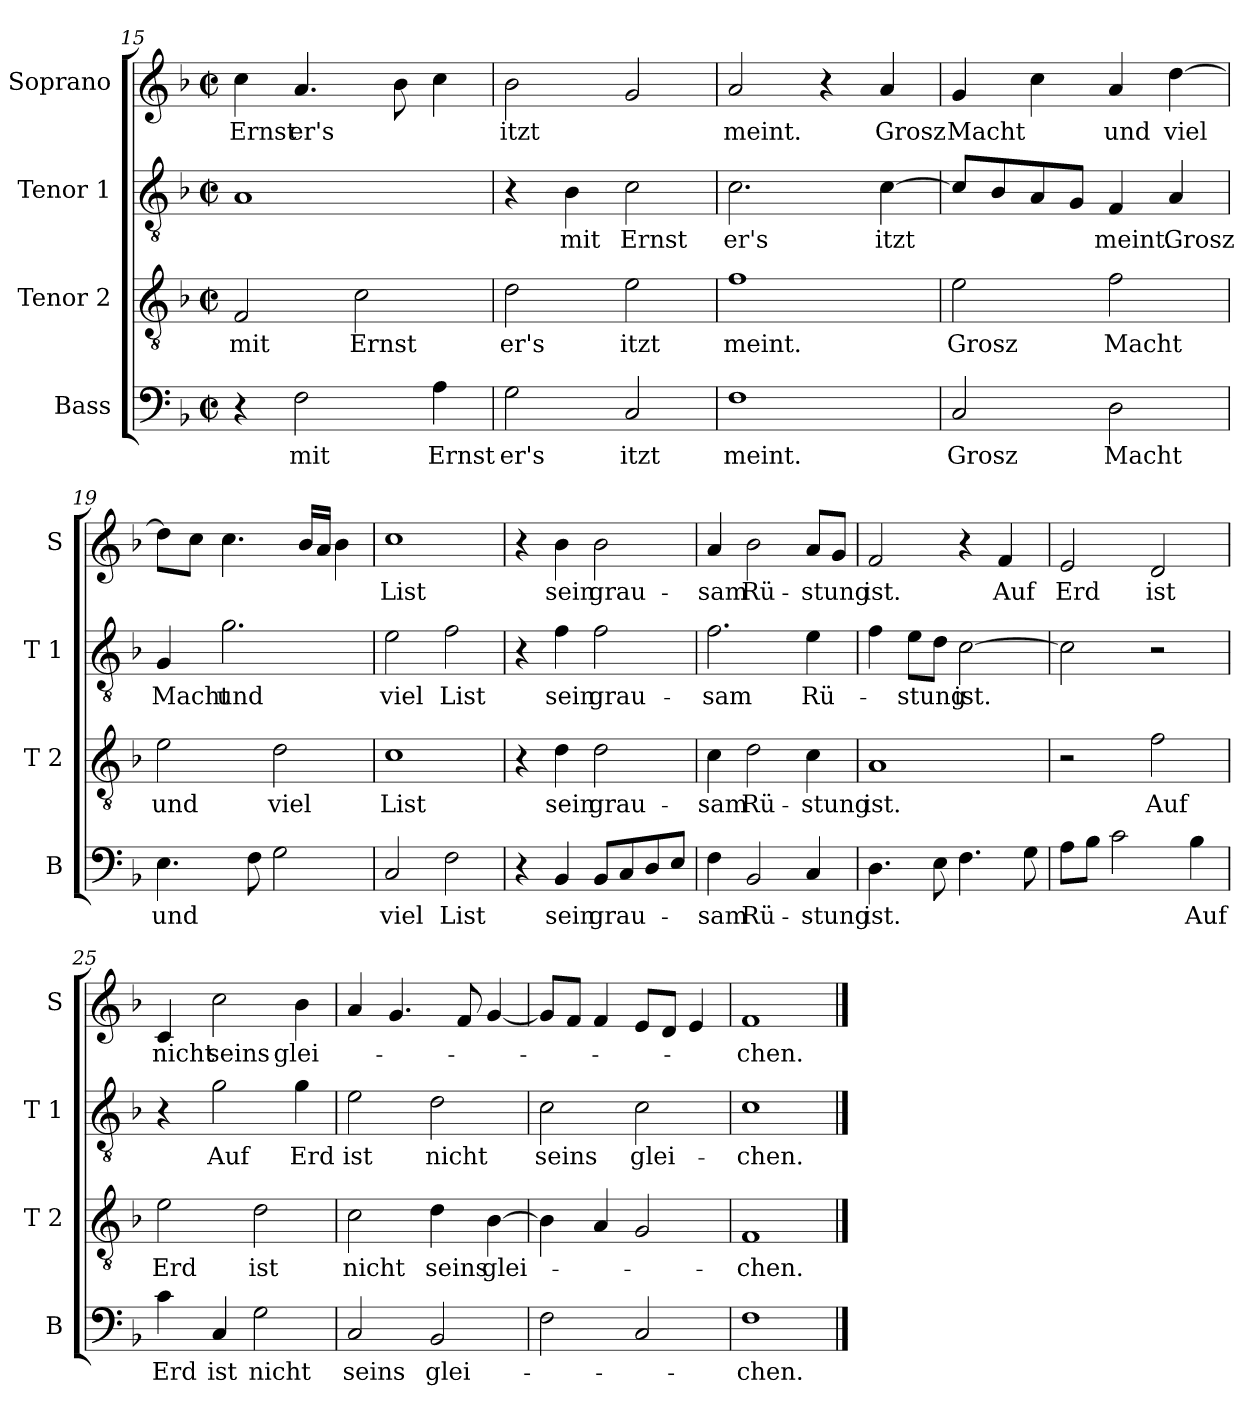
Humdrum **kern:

**kern	**text	**kern	**text	**kern	**text	**kern	**text
*part4	*part4	*part3	*part3	*part2	*part2	*part1	*part1
*staff4	*staff4	*staff3	*staff3	*staff2	*staff2	*staff1	*staff1
*I"Bass	*	*I"Tenor 2	*	*I"Tenor 1	*	*I"Soprano	*
*I'B	*	*I'T 2	*	*I'T 1	*	*I'S	*
*clefF4	*	*clefGv2	*	*clefGv2	*	*clefG2	*
*k[b-]	*	*k[b-]	*	*k[b-]	*	*k[b-]	*
*F:	*	*F:	*	*F:	*	*F:	*
*M2/2	*	*M2/2	*	*M2/2	*	*M2/2	*
*met(c|)	*	*met(c|)	*	*met(c|)	*	*met(c|)	*
=15	=15	=15	=15	=15	=15	=15	=15
!	!	!	!LO:LY:b	!	!	!	!LO:LY:b
4r	.	2F/	mit	1A	.	4cc\	Ernst
!	!LO:LY:b	!	!	!	!	!	!LO:LY:b
2F\	mit	.	.	.	.	4.a/	er's
!	!	!	!LO:LY:b	!	!	!	!
.	.	2c\	Ernst	.	.	.	.
.	.	.	.	.	.	8b-\	.
!	!LO:LY:b	!	!	!	!	!	!
4A\	Ernst	.	.	.	.	4cc\	.
=16	=16	=16	=16	=16	=16	=16	=16
!	!LO:LY:b	!	!LO:LY:b	!	!	!	!LO:LY:b
2G\	er's	2d\	er's	4r	.	2b-\	itzt
!	!	!	!	!	!LO:LY:b	!	!
.	.	.	.	4B-\	mit	.	.
!	!LO:LY:b	!	!LO:LY:b	!	!LO:LY:b	!	!
2C/	itzt	2e\	itzt	2c\	Ernst	2g/	.
!!LO:LB:g=z
=17	=17	=17	=17	=17	=17	=17	=17
!	!LO:LY:b	!	!LO:LY:b	!	!LO:LY:b	!	!LO:LY:b
1F	meint.	1f	meint.	2.c\	er's	2a/	meint.
.	.	.	.	.	.	4r	.
!	!	!	!	!	!LO:LY:b	!	!LO:LY:b
.	.	.	.	[4c\	itzt	4a/	Grosz
=18	=18	=18	=18	=18	=18	=18	=18
!	!LO:LY:b	!	!LO:LY:b	!	!	!	!LO:LY:b
2C/	Grosz	2e\	Grosz	8c/L]	.	4g/	Macht
.	.	.	.	8B-/	.	.	.
.	.	.	.	8A/	.	4cc\	.
.	.	.	.	8G/J	.	.	.
!	!LO:LY:b	!	!LO:LY:b	!	!LO:LY:b	!	!LO:LY:b
2D\	Macht	2f\	Macht	4F/	meint.	4a/	und
!	!	!	!	!	!LO:LY:b	!	!LO:LY:b
.	.	.	.	4A/	Grosz	[4dd\	viel
=19	=19	=19	=19	=19	=19	=19	=19
!	!LO:LY:b	!	!LO:LY:b	!	!LO:LY:b	!	!
4.E\	und	2e\	und	4G/	Macht	8dd\L]	.
.	.	.	.	.	.	8cc\J	.
!	!	!	!	!	!LO:LY:b	!	!
.	.	.	.	2.g\	und	4.cc\	.
8F\	.	.	.	.	.	.	.
!	!	!	!LO:LY:b	!	!	!	!
2G\	.	2d\	viel	.	.	.	.
.	.	.	.	.	.	16b-/LL	.
.	.	.	.	.	.	16a/JJ	.
.	.	.	.	.	.	4b-\	.
=20	=20	=20	=20	=20	=20	=20	=20
!	!LO:LY:b	!	!LO:LY:b	!	!LO:LY:b	!	!LO:LY:b
2C/	viel	1c	List	2e\	viel	1cc	List
!	!LO:LY:b	!	!	!	!LO:LY:b	!	!
2F\	List	.	.	2f\	List	.	.
=21	=21	=21	=21	=21	=21	=21	=21
4r	.	4r	.	4r	.	4r	.
!	!LO:LY:b	!	!LO:LY:b	!	!LO:LY:b	!	!LO:LY:b
4BB-/	sein	4d\	sein	4f\	sein	4b-\	sein
!	!LO:LY:b	!	!LO:LY:b	!	!LO:LY:b	!	!LO:LY:b
8BB-/L	grau-	2d\	grau-	2f\	grau-	2b-\	grau-
8C/	.	.	.	.	.	.	.
8D/	.	.	.	.	.	.	.
8E/J	.	.	.	.	.	.	.
=22	=22	=22	=22	=22	=22	=22	=22
!	!LO:LY:b	!	!LO:LY:b	!	!LO:LY:b	!	!LO:LY:b
4F\	-sam	4c\	-sam	2.f\	-sam	4a/	-sam
!	!LO:LY:b	!	!LO:LY:b	!	!	!	!LO:LY:b
2BB-/	Rü-	2d\	Rü-	.	.	2b-\	Rü-
!	!LO:LY:b	!	!LO:LY:b	!	!LO:LY:b	!	!LO:LY:b
4C/	-stung	4c\	-stung	4e\	Rü-	8a/L	-stung
.	.	.	.	.	.	8g/J	.
!!LO:LB:g=z
=23	=23	=23	=23	=23	=23	=23	=23
!	!LO:LY:b	!	!LO:LY:b	!	!	!	!LO:LY:b
4.D\	ist.	1A	ist.	4f\	.	2f/	ist.
!	!	!	!	!	!LO:LY:b	!	!
.	.	.	.	8e\L	-stung	.	.
8E\	.	.	.	8d\J	.	.	.
!	!	!	!	!	!LO:LY:b	!	!
4.F\	.	.	.	[2c\	ist.	4r	.
!	!	!	!	!	!	!	!LO:LY:b
.	.	.	.	.	.	4f/	Auf
8G\	.	.	.	.	.	.	.
=24	=24	=24	=24	=24	=24	=24	=24
!	!	!	!	!	!	!	!LO:LY:b
8A\L	.	2r	.	2c\]	.	2e/	Erd
8B-\J	.	.	.	.	.	.	.
2c\	.	.	.	.	.	.	.
!	!	!	!LO:LY:b	!	!	!	!LO:LY:b
.	.	2f\	Auf	2r	.	2d/	ist
!	!LO:LY:b	!	!	!	!	!	!
4B-\	Auf	.	.	.	.	.	.
=25	=25	=25	=25	=25	=25	=25	=25
!	!LO:LY:b	!	!LO:LY:b	!	!	!	!LO:LY:b
4c\	Erd	2e\	Erd	4r	.	4c/	nicht
!	!LO:LY:b	!	!	!	!LO:LY:b	!	!LO:LY:b
4C/	ist	.	.	2g\	Auf	2cc\	seins
!	!LO:LY:b	!	!LO:LY:b	!	!	!	!
2G\	nicht	2d\	ist	.	.	.	.
!	!	!	!	!	!LO:LY:b	!	!LO:LY:b
.	.	.	.	4g\	Erd	4b-\	glei-
=26	=26	=26	=26	=26	=26	=26	=26
!	!LO:LY:b	!	!LO:LY:b	!	!LO:LY:b	!	!
2C/	seins	2c\	nicht	2e\	ist	4a/	.
.	.	.	.	.	.	4.g/	.
!	!LO:LY:b	!	!LO:LY:b	!	!LO:LY:b	!	!
2BB-/	glei-	4d\	seins	2d\	nicht	.	.
.	.	.	.	.	.	8f/	.
!	!	!	!LO:LY:b	!	!	!	!
.	.	[4B-\	glei-	.	.	[4g/	.
=27	=27	=27	=27	=27	=27	=27	=27
!	!	!	!	!	!LO:LY:b	!	!
2F\	.	4B-\]	.	2c\	seins	8g/L]	.
.	.	.	.	.	.	8f/J	.
.	.	4A/	.	.	.	4f/	.
!	!	!	!	!	!LO:LY:b	!	!
2C/	.	2G/	.	2c\	glei-	8e/L	.
.	.	.	.	.	.	8d/J	.
.	.	.	.	.	.	4e/	.
=28	=28	=28	=28	=28	=28	=28	=28
!	!LO:LY:b	!	!LO:LY:b	!	!LO:LY:b	!	!LO:LY:b
1F	-chen.	1F	-chen.	1c	-chen.	1f	-chen.
==	==	==	==	==	==	==	==
*-	*-	*-	*-	*-	*-	*-	*-
